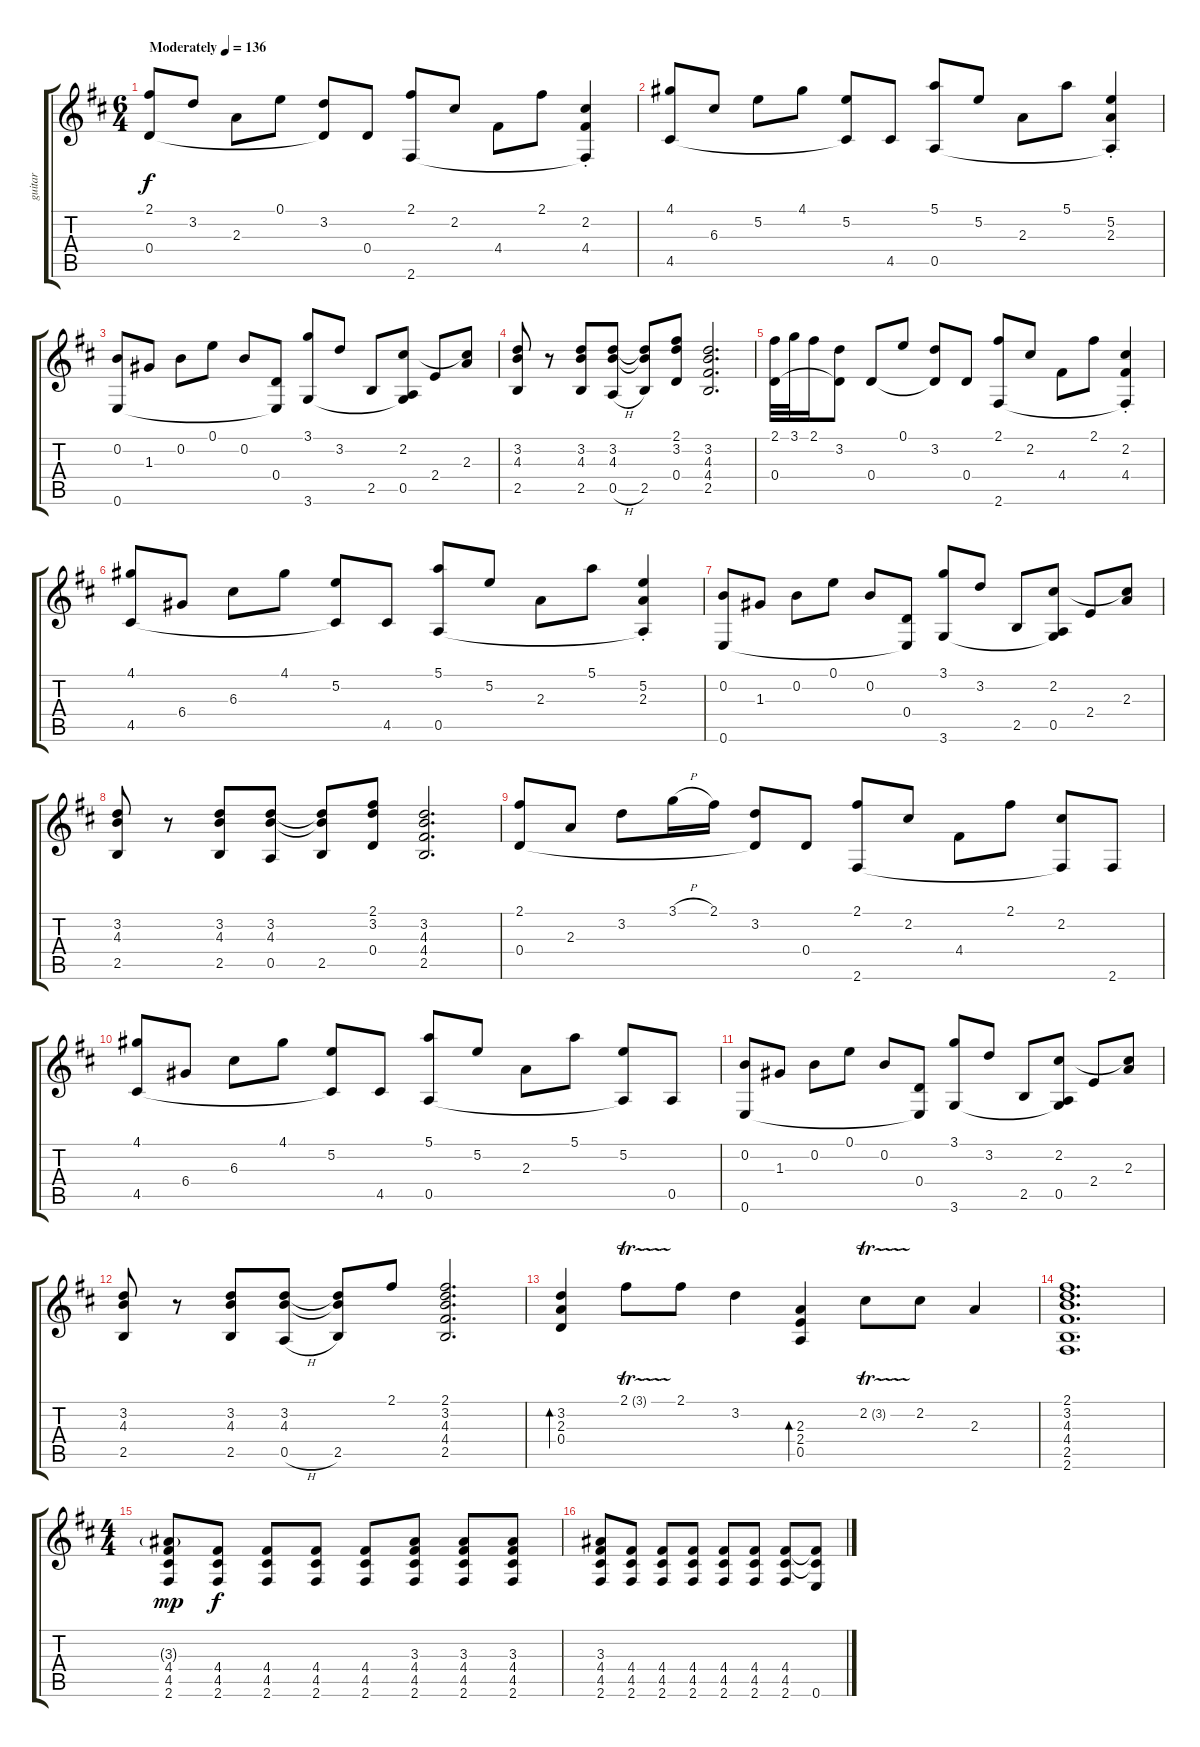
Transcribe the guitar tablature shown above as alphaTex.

\track ("guitar" "guitar") {instrument acousticguitarnylon}
\staff {score tabs}
\tuning (E4 B3 G3 D3 A2 E2) {hide}
\ts (6 4)
\tempo (136 "Moderately")
\clef g2
\ks d
(2.1 0.4).8{dy f instrument acousticguitarnylon} 3.2.8 2.3.8 0.1.8 (3.2 0.4{t}).8 0.4.8 (2.1 2.6).8 2.2.8 4.4.8 2.1.8 (2.2{st} 4.4{st} 2.6{t}).4 |
(4.1 4.5).8 6.3.8 5.2.8 4.1.8 (5.2 4.5{t}).8 4.5.8 (5.1 0.5).8 5.2.8 2.3.8 5.1.8 (5.2{st} 2.3{st} 0.5{t}).4 |
(0.2 0.6).8 1.3.8 0.2.8 0.1.8 0.2.8 (0.4 0.6{t}).8 (3.1 3.6).8 3.2.8 2.5.8 (2.2 0.5 3.6{t}).8 2.4.8 (2.2{t} 2.3).8 |
(3.2 4.3 2.5).8 r.8 (3.2 4.3 2.5).8 (3.2 4.3 0.5{h}).8 (3.2{t} 4.3{t} 2.5).8 (2.1 3.2 0.4).8 (3.2 4.3 4.4 2.5).2{d} |
(2.1 0.4).32 3.1.32 2.1.16 (3.2 0.4{t}).8 0.4.8 0.1.8 (3.2 0.4{t}).8 0.4.8 (2.1 2.6).8 2.2.8 4.4.8 2.1.8 (2.2{st} 4.4{st} 2.6{t}).4 |
(4.1 4.5).8 6.4.8 6.3.8 4.1.8 (5.2 4.5{t}).8 4.5.8 (5.1 0.5).8 5.2.8 2.3.8 5.1.8 (5.2{st} 2.3{st} 0.5{t}).4 |
(0.2 0.6).8 1.3.8 0.2.8 0.1.8 0.2.8 (0.4 0.6{t}).8 (3.1 3.6).8 3.2.8 2.5.8 (2.2 0.5 3.6{t}).8 2.4.8 (2.2{t} 2.3).8 |
(3.2 4.3 2.5).8 r.8 (3.2 4.3 2.5).8 (3.2 4.3 0.5).8 (3.2{t} 4.3{t} 2.5).8 (2.1 3.2 0.4).8 (3.2 4.3 4.4 2.5).2{d} |
(2.1 0.4).8 2.3.8 3.2.8 3.1{h}.16 2.1.16 (3.2 0.4{t}).8 0.4.8 (2.1 2.6).8 2.2.8 4.4.8 2.1.8 (2.2 2.6{t}).8 2.6.8 |
(4.1 4.5).8 6.4.8 6.3.8 4.1.8 (5.2 4.5{t}).8 4.5.8 (5.1 0.5).8 5.2.8 2.3.8 5.1.8 (5.2 0.5{t}).8 0.5.8 |
(0.2 0.6).8 1.3.8 0.2.8 0.1.8 0.2.8 (0.4 0.6{t}).8 (3.1 3.6).8 3.2.8 2.5.8 (2.2 0.5 3.6{t}).8 2.4.8 (2.2{t} 2.3).8 |
(3.2 4.3 2.5).8 r.8 (3.2 4.3 2.5).8 (3.2 4.3 0.5{h}).8 (3.2{t} 4.3{t} 2.5).8 2.1.8 (2.1 3.2 4.3 4.4 2.5).2{d} |
(3.2 2.3 0.4).4{bd 240} 2.1{tr (3 16)}.8 2.1.8 3.2.4 (2.3 2.4 0.5).4{bd 240} 2.2{tr (3 16)}.8 2.2.8 2.3.4 |
(2.1 3.2 4.3 4.4 2.5 2.6).1{d} |
\ts (4 4)
(3.3{g} 4.4 4.5 2.6).8{dy mp instrument distortionguitar} (4.4 4.5 2.6).8{dy f} (4.4 4.5 2.6).8 (4.4 4.5 2.6).8 (4.4 4.5 2.6).8 (3.3 4.4 4.5 2.6).8 (3.3 4.4 4.5 2.6).8 (3.3 4.4 4.5 2.6).8 |
(3.3 4.4 4.5 2.6).8 (4.4 4.5 2.6).8 (4.4 4.5 2.6).8 (4.4 4.5 2.6).8 (4.4 4.5 2.6).8 (4.4 4.5 2.6).8 (4.4 4.5 2.6).8 (4.4{t} 4.5{t} 0.6).8
